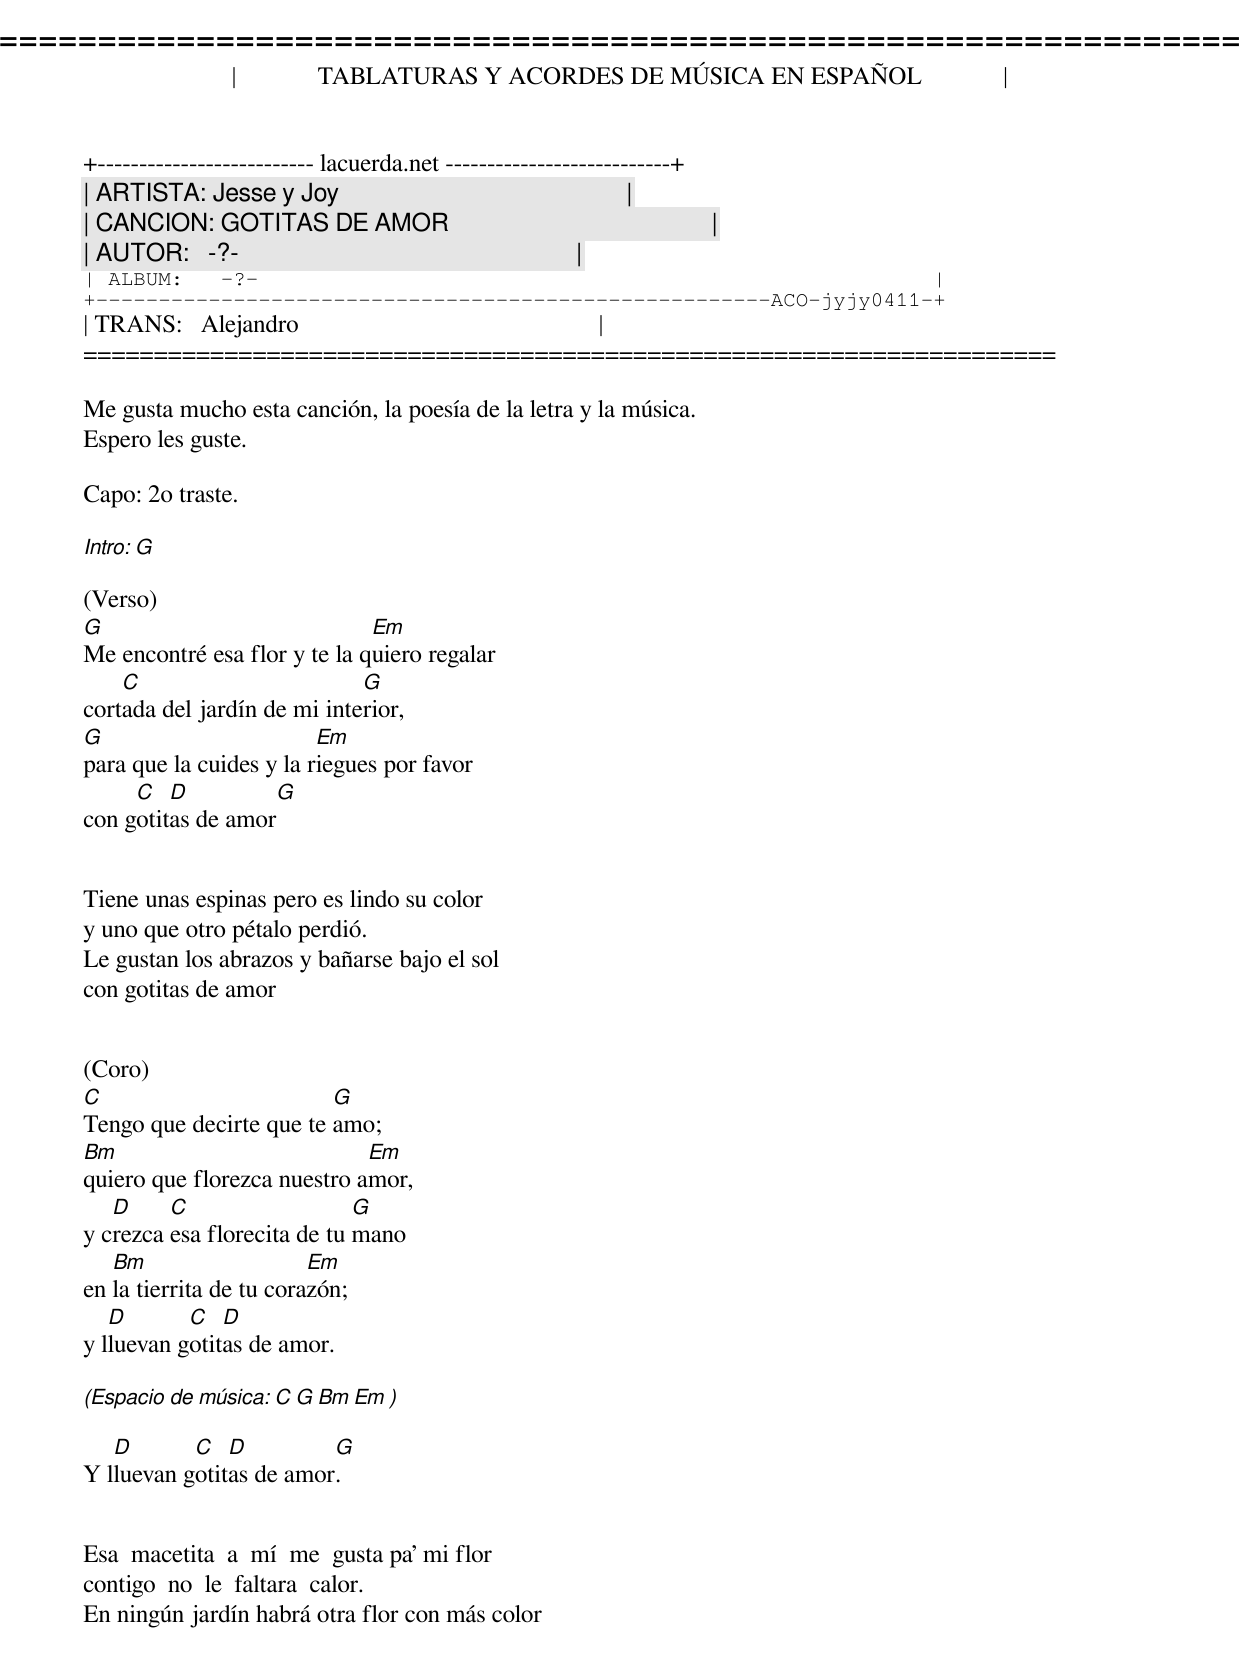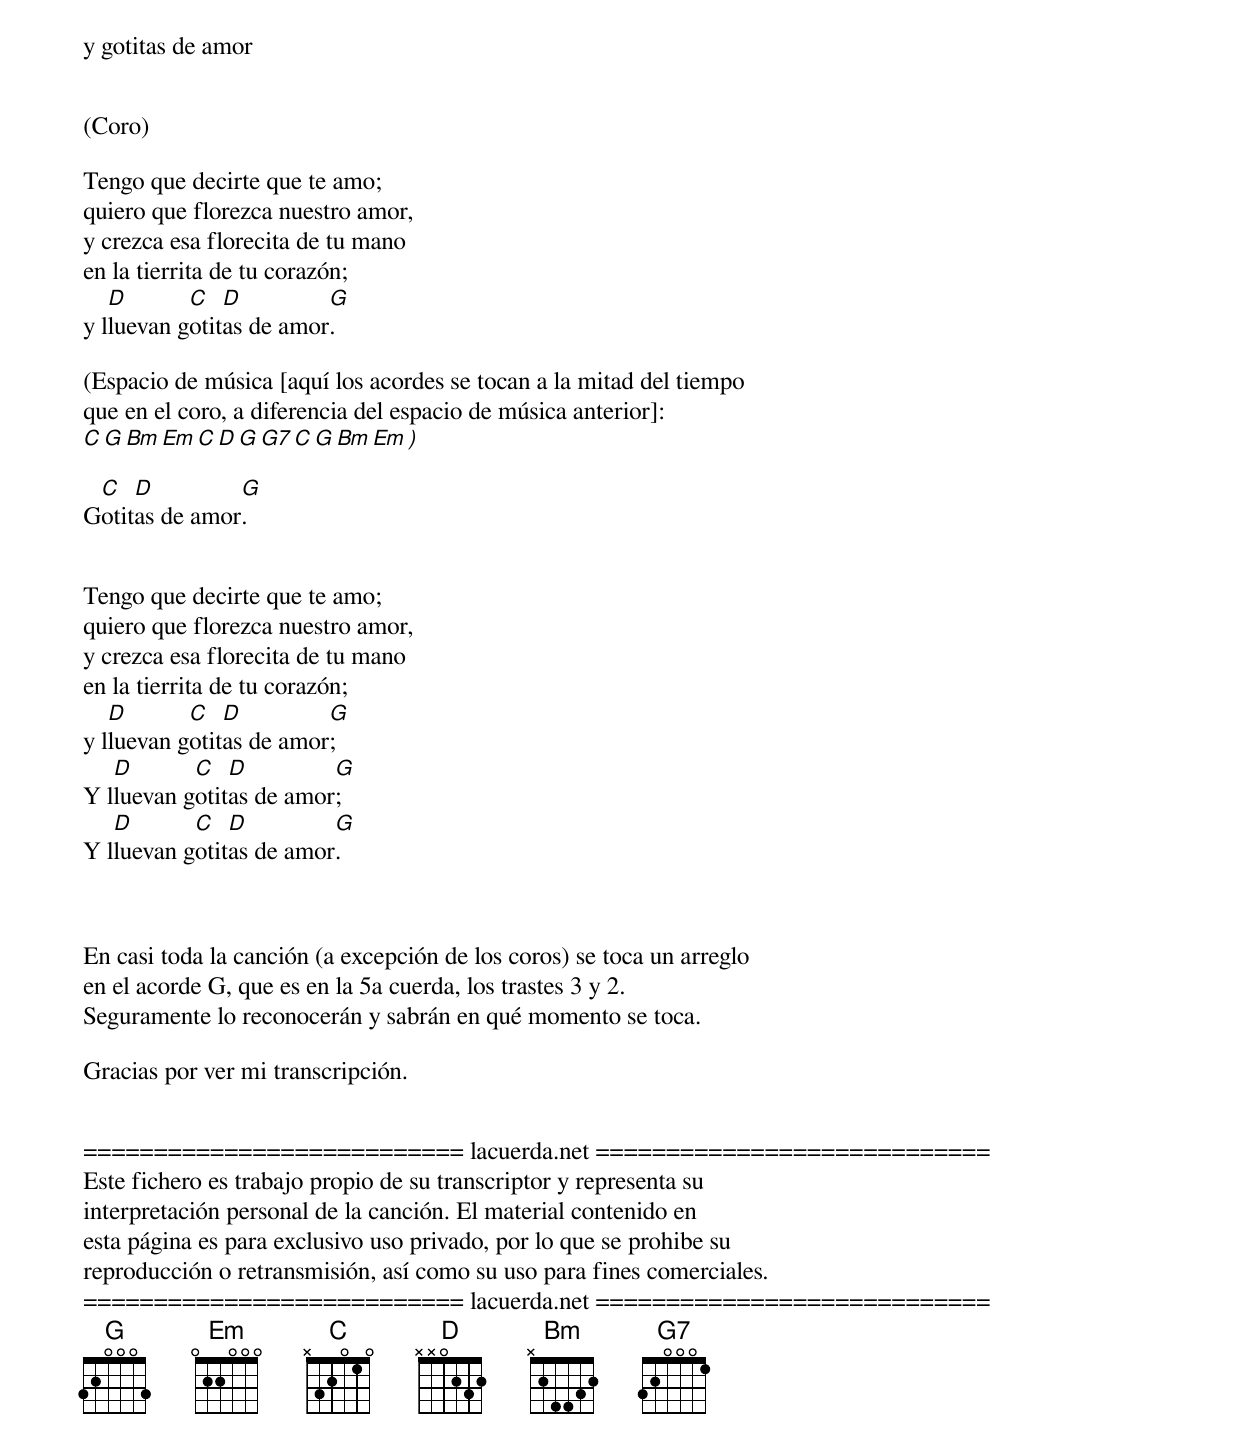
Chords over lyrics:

=====================================================================
|             TABLATURAS Y ACORDES DE MÚSICA EN ESPAÑOL             |
+-------------------------- lacuerda.net ---------------------------+
| ARTISTA: Jesse y Joy                                              |
| CANCION: GOTITAS DE AMOR                                          |
| AUTOR:   -?-                                                      |
| ALBUM:   -?-                                                      |
+------------------------------------------------------ACO-jyjy0411-+
| TRANS:   Alejandro                                                |
=====================================================================

Me gusta mucho esta canción, la poesía de la letra y la música.
Espero les guste.

Capo: 2o traste.

Intro: G

(Verso)
G                             Em
Me encontré esa flor y te la quiero regalar
    C                        G
cortada del jardín de mi interior,
G                        Em
para que la cuides y la riegues por favor
     C   D         G
con gotitas de amor


Tiene unas espinas pero es lindo su color
y uno que otro pétalo perdió.
Le gustan los abrazos y bañarse bajo el sol
con gotitas de amor


(Coro)
C                        G
Tengo que decirte que te amo;
Bm                           Em
quiero que florezca nuestro amor,
   D     C                   G
y crezca esa florecita de tu mano
   Bm                    Em
en la tierrita de tu corazón;
   D       C   D
y lluevan gotitas de amor.

(Espacio de música: C G Bm Em )

   D       C   D         G
Y lluevan gotitas de amor.


Esa  macetita  a  mí  me  gusta pa' mi flor
contigo  no  le  faltara  calor.
En ningún jardín habrá otra flor con más color
y gotitas de amor


(Coro)

Tengo que decirte que te amo;
quiero que florezca nuestro amor,
y crezca esa florecita de tu mano
en la tierrita de tu corazón;
   D       C   D         G
y lluevan gotitas de amor.

(Espacio de música [aquí los acordes se tocan a la mitad del tiempo
que en el coro, a diferencia del espacio de música anterior]:
C G Bm Em C D G G7  C G Bm Em )

 C   D         G
Gotitas de amor.


Tengo que decirte que te amo;
quiero que florezca nuestro amor,
y crezca esa florecita de tu mano
en la tierrita de tu corazón;
   D       C   D         G
y lluevan gotitas de amor;
   D       C   D         G
Y lluevan gotitas de amor;
   D       C   D         G
Y lluevan gotitas de amor.



En casi toda la canción (a excepción de los coros) se toca un arreglo
en el acorde G, que es en la 5a cuerda, los trastes 3 y 2.
Seguramente lo reconocerán y sabrán en qué momento se toca.

Gracias por ver mi transcripción.


=========================== lacuerda.net ============================
Este fichero es trabajo propio de su transcriptor y representa su
interpretación personal de la canción. El material contenido en
esta página es para exclusivo uso privado, por lo que se prohibe su
reproducción o retransmisión, así como su uso para fines comerciales.
=========================== lacuerda.net ============================
